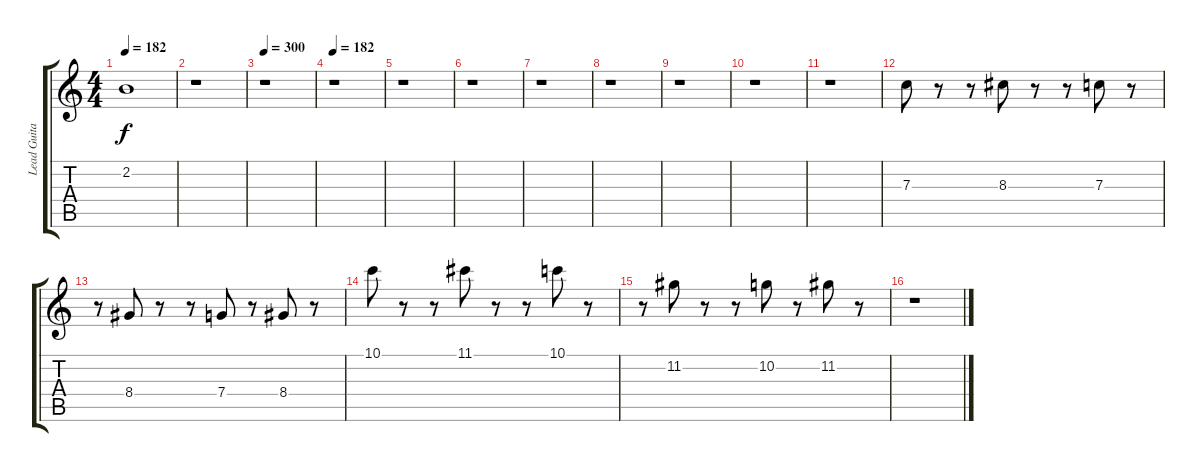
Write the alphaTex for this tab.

\track ("Lead Guitar" "Lead Guita") {instrument overdrivenguitar}
\staff {score tabs}
\tuning (D4 A3 F3 C3 G2 C2) {hide}
\ts (4 4)
\tempo 182
\clef g2
\ks c
2.2.1{dy f} |
r.1 |
\tempo 300
r.1 |
\tempo 182
r.1 |
r.1 |
r.1 |
r.1 |
r.1 |
r.1 |
r.1 |
r.1 |
7.3.8 r.8 r.8 8.3.8 r.8 r.8 7.3.8 r.8 |
r.8 8.4.8 r.8 r.8 7.4.8 r.8 8.4.8 r.8 |
10.1.8 r.8 r.8 11.1.8 r.8 r.8 10.1.8 r.8 |
r.8 11.2.8 r.8 r.8 10.2.8 r.8 11.2.8 r.8 |
r.1
